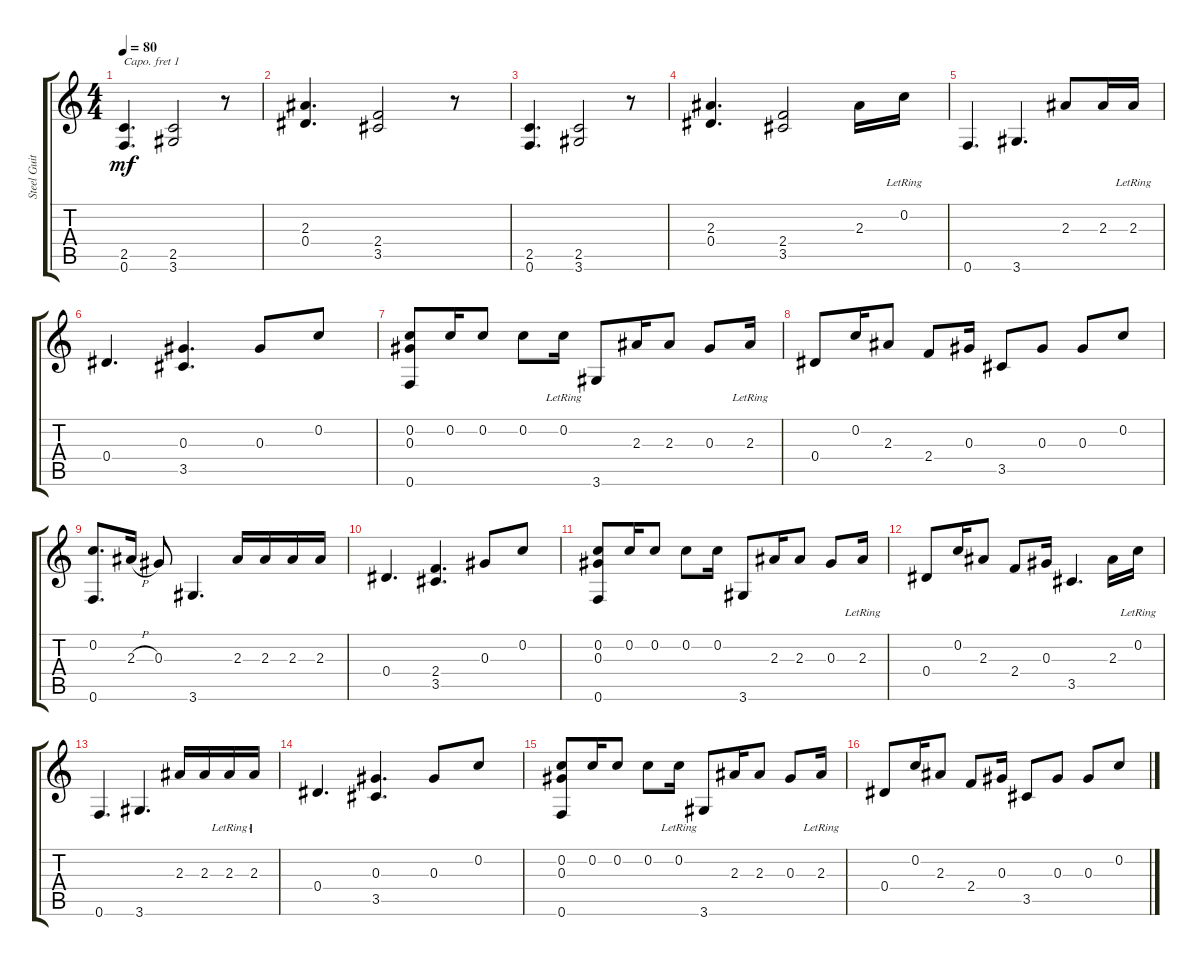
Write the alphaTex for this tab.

\track ("Steel Guitar" "Steel Guit") {instrument acousticguitarsteel}
\staff {score tabs}
\capo 1
\tuning (E4 B3 G3 D3 A2 E2) {hide}
\ts (4 4)
\tempo 80
\clef g2
\ks c
(2.5 0.6).4{d dy mf instrument acousticguitarsteel} (2.5 3.6).2 r.8 |
(2.3 0.4).4{d} (2.4 3.5).2 r.8 |
(2.5 0.6).4{d} (2.5 3.6).2 r.8 |
(2.3 0.4).4{d} (2.4 3.5).2 2.3.16 0.2{lr}.16 |
0.6.4{d} 3.6.4{d} 2.3.8 2.3.16 2.3{lr}.16 |
0.4.4{d} (0.3 3.5).4{d} 0.3.8 0.2.8 |
(0.2 0.3 0.6).8 0.2.16 0.2.8 0.2.8 0.2{lr}.16 3.6.8 2.3.16 2.3.8 0.3.8 2.3{lr}.16 |
0.4.8 0.2.16 2.3.8 2.4.8 0.3.16 3.5.8 0.3.8 0.3.8 0.2.8 |
(0.2 0.6).8{d} 2.3{h}.16 0.3.8 3.6.4{d} 2.3.16 2.3.16 2.3.16 2.3.16 |
0.4.4{d} (2.4 3.5).4{d} 0.3.8 0.2.8 |
(0.2 0.3 0.6).8 0.2.16 0.2.8 0.2.8 0.2.16 3.6.8 2.3.16 2.3.8 0.3.8 2.3{lr}.16 |
0.4.8 0.2.16 2.3.8 2.4.8 0.3.16 3.5.4{d} 2.3.16 0.2{lr}.16 |
0.6.4{d} 3.6.4{d} 2.3.16 2.3.16 2.3{lr}.16 2.3{lr}.16 |
0.4.4{d} (0.3 3.5).4{d} 0.3.8 0.2.8 |
(0.2 0.3 0.6).8 0.2.16 0.2.8 0.2.8 0.2{lr}.16 3.6.8 2.3.16 2.3.8 0.3.8 2.3{lr}.16 |
0.4.8 0.2.16 2.3.8 2.4.8 0.3.16 3.5.8 0.3.8 0.3.8 0.2.8
